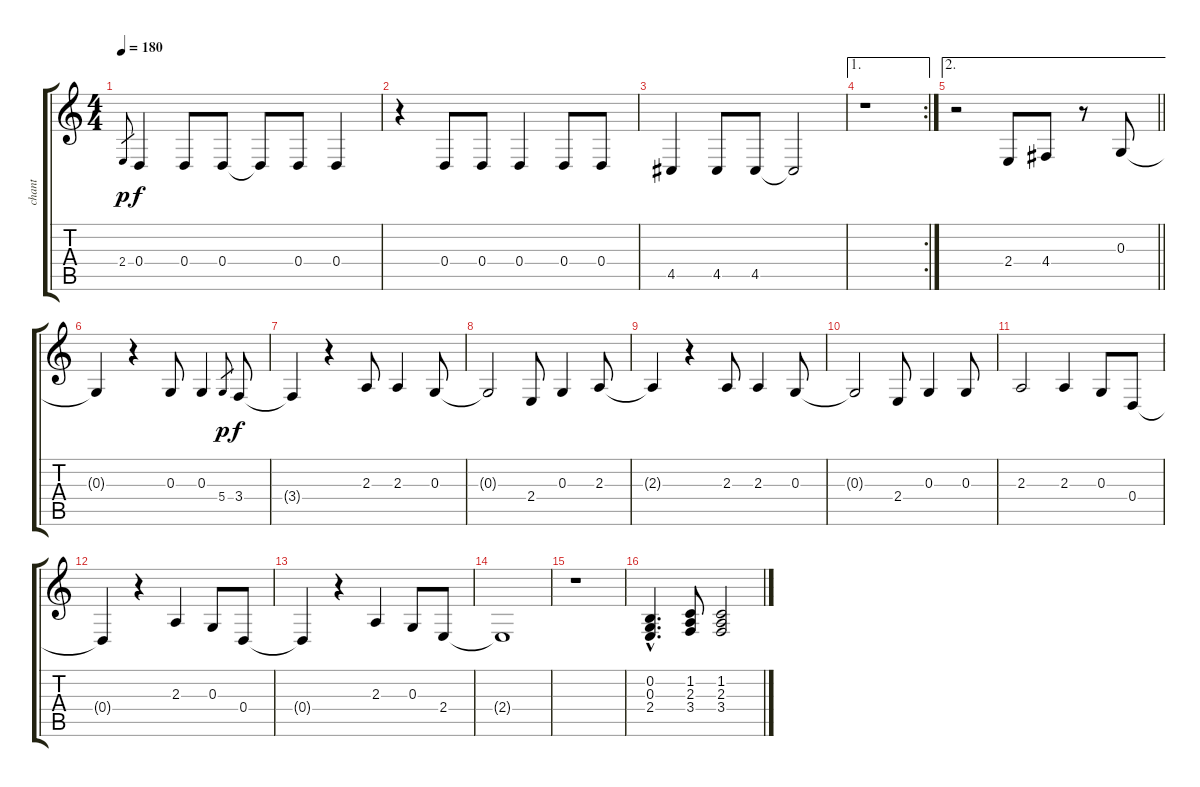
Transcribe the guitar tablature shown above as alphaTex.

\track ("chant" "chant") {instrument lead6voice}
\staff {score tabs}
\tuning (E4 B3 G3 D3 A2 E2) {hide}
\ts (4 4)
\tempo 180
\clef g2
\ks c
2.4.8{gr dy p} 0.4.4{dy f} 0.4.8 0.4.8 0.4{t}.8 0.4.8 0.4.4 |
r.4 0.4.8 0.4.8 0.4.4 0.4.8 0.4.8 |
4.5.4 4.5.8 4.5.8 4.5{t}.2 |
\ae 1
\rc 2
r.1 |
\ae 2
\barLineRight lightlight
r.2 2.4.8 4.4.8 r.8 0.3.8 |
0.3{t}.4 r.4 0.3.8 0.3.4 5.4.8{gr dy p} 3.4.8{dy f} |
3.4{t}.4 r.4 2.3.8 2.3.4 0.3.8 |
0.3{t}.2 2.4.8 0.3.4 2.3.8 |
2.3{t}.4 r.4 2.3.8 2.3.4 0.3.8 |
0.3{t}.2 2.4.8 0.3.4 0.3.8 |
2.3.2 2.3.4 0.3.8 0.4.8 |
0.4{t}.4 r.4 2.3.4 0.3.8 0.4.8 |
0.4{t}.4 r.4 2.3.4 0.3.8 2.4.8 |
2.4{t}.1 |
r.1 |
(0.2{hac} 0.3{hac} 2.4{hac}).4{d} (1.2 2.3 3.4).8 (1.2 2.3 3.4).2
